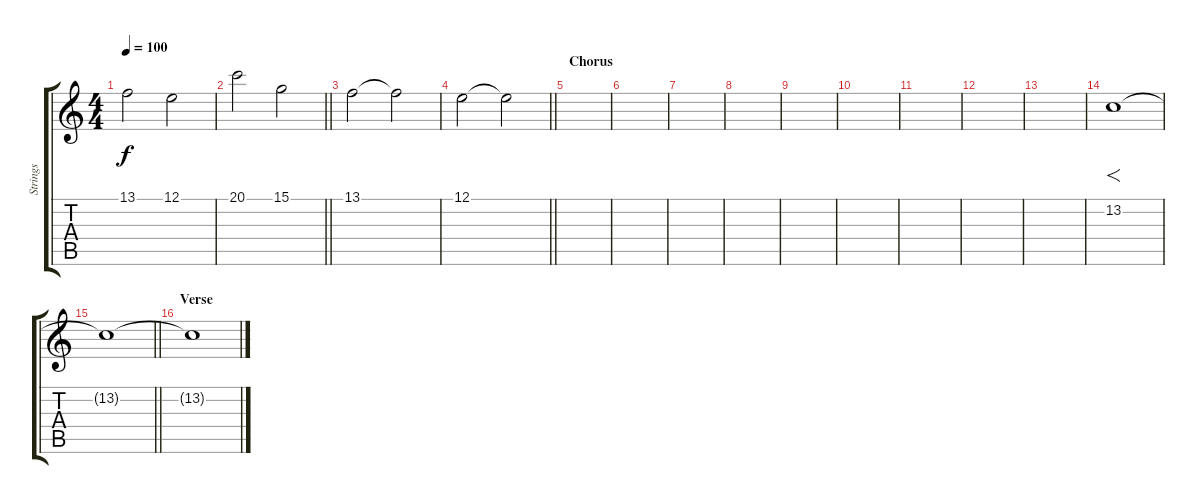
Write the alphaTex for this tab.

\track ("Strings" "Strings") {instrument synthstrings2}
\staff {score tabs}
\tuning (E4 B3 G3 D3 A2 E2) {hide}
\ts (4 4)
\tempo 100
\clef g2
\ks c
13.1.2{dy f} 12.1.2 |
\barLineRight lightlight
20.1.2 15.1.2 |
13.1.2 13.1{t}.2 |
\barLineRight lightlight
12.1.2 12.1{t}.2 |
\section ("" "Chorus")
|
|
|
|
|
|
|
|
|
13.2.1{f} |
\barLineRight lightlight
13.2{t}.1 |
\section ("" "Verse")
13.2{t}.1
